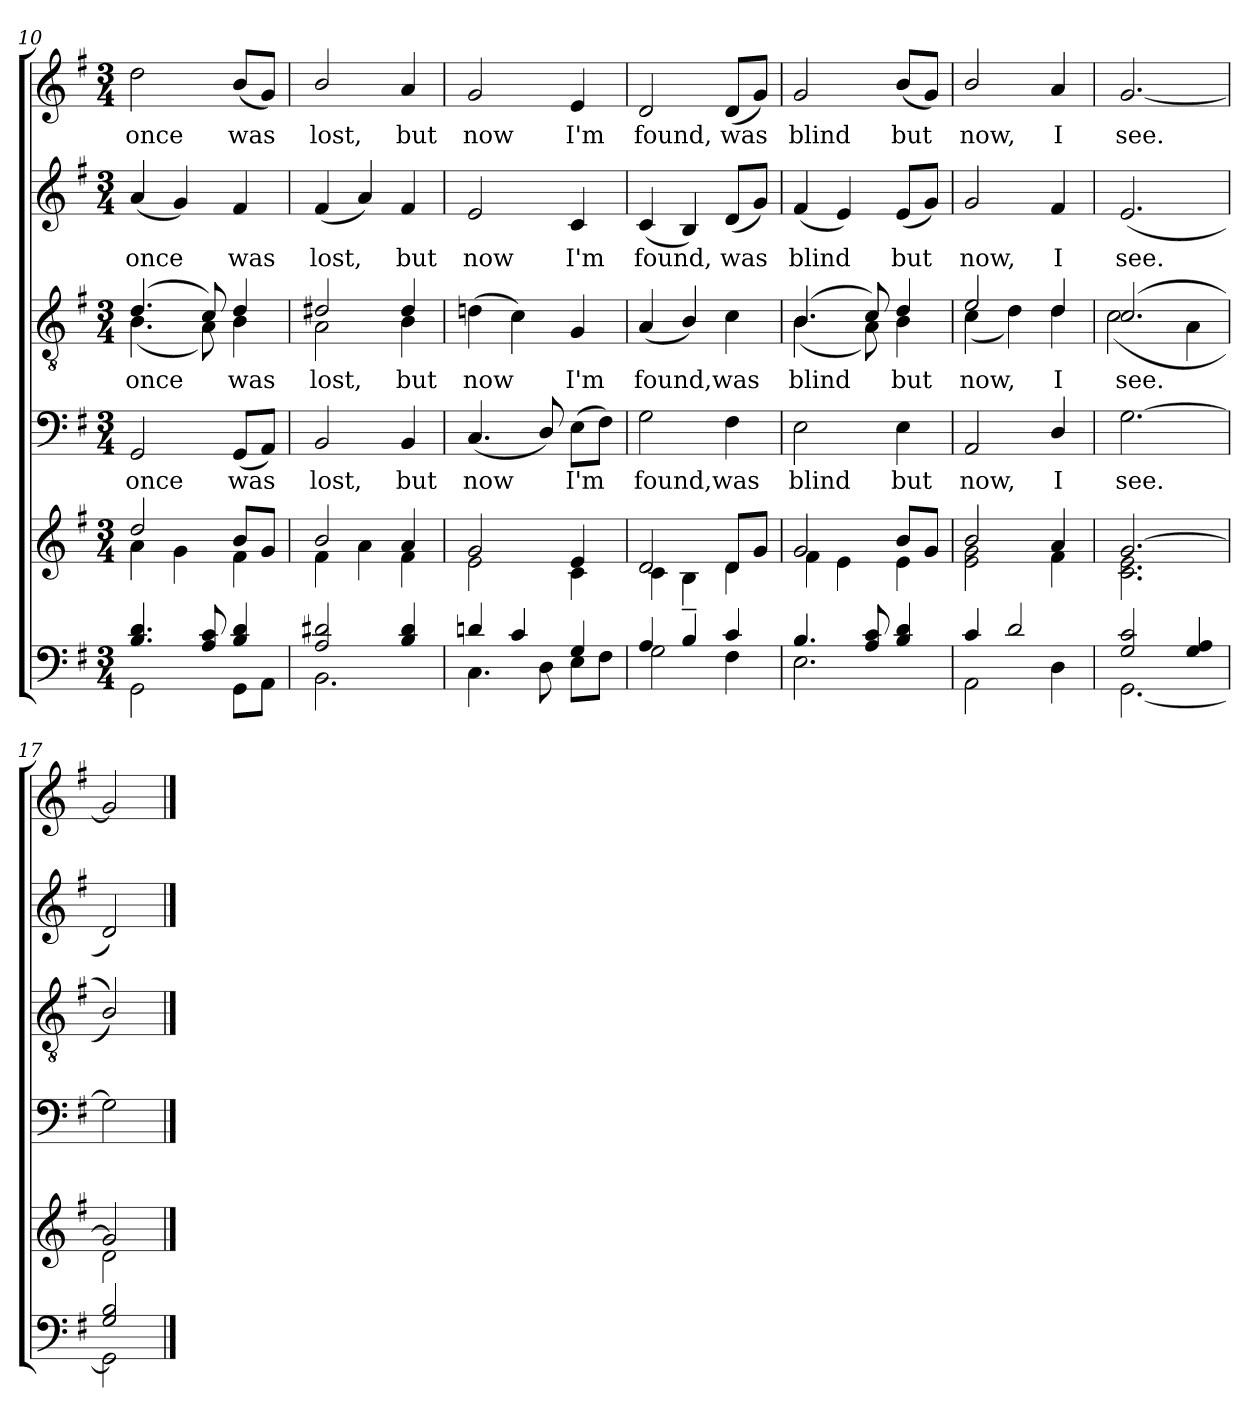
**kern	**kern	**kern	**text	**kern	**text	**kern	**text	**kern	**text
*part5	*part5	*part4	*part4	*part3	*part3	*part2	*part2	*part1	*part1
*staff6	*staff5	*staff4	*staff4	*staff3	*staff3	*staff2	*staff2	*staff1	*staff1
!!LO:LB:g=z
*clefF4	*clefG2	*clefF4	*	*clefGv2	*	*clefG2	*	*clefG2	*
*k[f#]	*k[f#]	*k[f#]	*	*k[f#]	*	*k[f#]	*	*k[f#]	*
*G:	*G:	*G:	*	*G:	*	*G:	*	*G:	*
*M3/4	*M3/4	*M3/4	*	*M3/4	*	*M3/4	*	*M3/4	*
=10	=10	=10	=10	=10	=10	=10	=10	=10	=10
*^	*^	*	*	*	*	*	*	*	*
!	!	!	!	!	!LO:LY:a	!	!LO:LY:b	!	!LO:LY:a	!	!LO:LY:b
*	*	*	*	*	*	*^	*	*	*	*	*
4.B/ 4.d/	2GG\	2dd/	4a\	2GG/	once	(4.d/	(<4.B\	once	(<4a/	once	2dd\	once
.	.	.	4g\	.	.	.	.	.	4g/)	.	.	.
8A/ 8c/	.	.	.	.	.	8c/)	8A\)	.	.	.	.	.
!	!	!	!	!	!LO:LY:a	!	!	!LO:LY:b	!	!LO:LY:a	!	!LO:LY:b
4B/ 4d/	8GG\L	8b/L	4f#\	(<8GG/L	was	4d/	4B\	was	4f#/	was	(<8b/L	was
.	8AA\J	8g/J	.	8AA/J)	.	.	.	.	.	.	8g/J)	.
=11	=11	=11	=11	=11	=11	=11	=11	=11	=11	=11	=11	=11
!	!	!	!	!	!LO:LY:a	!	!	!LO:LY:b	!	!LO:LY:a	!	!LO:LY:b
2A/ 2d#X/	2.BB\	2b/	4f#\	2BB/	lost,	2d#X/	2A\	lost,	(<4f#/	lost,	2b/	lost,
.	.	.	4a\	.	.	.	.	.	4a/)	.	.	.
!	!	!	!	!	!LO:LY:a	!	!	!LO:LY:b	!	!LO:LY:a	!	!LO:LY:b
4B/ 4d#/	.	4a/	4f#\	4BB/	but	4d#/	4B\	but	4f#/	but	4a/	but
=12	=12	=12	=12	=12	=12	=12	=12	=12	=12	=12	=12	=12
!	!	!	!	!	!LO:LY:a	!	!	!LO:LY:b	!	!LO:LY:a	!	!LO:LY:b
*	*	*	*	*	*	*v	*v	*	*	*	*	*
4dn/	4.C\	2g/	2e\	(<4.C/	now	(>4dn\	now	2e/	now	2g/	now
4c/	.	.	.	.	.	4c\)	.	.	.	.	.
.	8D\	.	.	8D/)	.	.	.	.	.	.	.
!	!	!	!	!	!LO:LY:a	!	!LO:LY:b	!	!LO:LY:a	!	!LO:LY:b
4G/	8E\L	4e/	4c\	(>8E\L	I'm	4G/	I'm	4c/	I'm	4e/	I'm
.	8F#\J	.	.	8F#\J)	.	.	.	.	.	.	.
=13	=13	=13	=13	=13	=13	=13	=13	=13	=13	=13	=13
!	!	!	!	!	!LO:LY:a	!	!LO:LY:b	!	!LO:LY:a	!	!LO:LY:b
4A/	2G\	2d/	4c\	2G\	found,was	(<4A/	found,was	(<4c/	found,	2d/	found,
4B/	.	.	4B~<\	.	.	4B/)	.	4B/)	.	.	.
!	!	!	!	!	!	!	!	!	!LO:LY:a	!	!LO:LY:b
4c/	4F#\	8d/L	4d\	4F#\	.	4c\	.	(<8d/L	was	(<8d/L	was
.	.	8g/J	.	.	.	.	.	8g/J)	.	8g/J)	.
=14	=14	=14	=14	=14	=14	=14	=14	=14	=14	=14	=14
!	!	!	!	!	!LO:LY:a	!	!LO:LY:b	!	!LO:LY:a	!	!LO:LY:b
*	*	*	*	*	*	*^	*	*	*	*	*
4.B/	2.E\	2g/	4f#\	2E\	blind	(4.B/	(<4.B\	blind	(<4f#/	blind	2g/	blind
.	.	.	4e\	.	.	.	.	.	4e/)	.	.	.
8A/ 8c/	.	.	.	.	.	8c/)	8A\)	.	.	.	.	.
!	!	!	!	!	!LO:LY:a	!	!	!LO:LY:b	!	!LO:LY:a	!	!LO:LY:b
4B/ 4d/	.	8b/L	4e\	4E\	but	4d/	4B\	but	(<8e/L	but	(<8b/L	but
.	.	8g/J	.	.	.	.	.	.	8g/J)	.	8g/J)	.
=15	=15	=15	=15	=15	=15	=15	=15	=15	=15	=15	=15	=15
!	!	!	!	!	!LO:LY:a	!	!	!LO:LY:b	!	!LO:LY:a	!	!LO:LY:b
4c/	2AA\	2b/	2e\ 2g\	2AA/	now,	2e/	(<4c\	now,	2g/	now,	2b/	now,
2d/	.	.	.	.	.	.	4d\)	.	.	.	.	.
!	!	!	!	!	!LO:LY:a	!	!	!LO:LY:b	!	!LO:LY:a	!	!LO:LY:b
.	4D\	4a/	4f#\	4D/	I	4d/	4d\	I	4f#/	I	4a/	I
=16	=16	=16	=16	=16	=16	=16	=16	=16	=16	=16	=16	=16
!	!	!	!	!	!LO:LY:a	!	!	!LO:LY:b	!	!LO:LY:a	!	!LO:LY:b
2G/ 2c/	[<2.GG\	[>2.g/	2.c\ 2.e\	[>2.G\	see.	(2.c/	(<2c\	see.	(<2.e/	see.	[<2.g/	see.
4G/ 4A/	.	.	.	.	.	.	4A\	.	.	.	.	.
*	*	*	*	*	*	*v	*v	*	*	*	*	*
=17	=17	=17	=17	=17	=17	=17	=17	=17	=17	=17	=17
2G/ 2B/	2GG\]	2g/]	2d\	2G\]	.	2B/))	.	2d/)	.	2g/]	.
*v	*v	*	*	*	*	*	*	*	*	*	*
*	*v	*v	*	*	*	*	*	*	*	*
==	==	==	==	==	==	==	==	==	==
*-	*-	*-	*-	*-	*-	*-	*-	*-	*-
